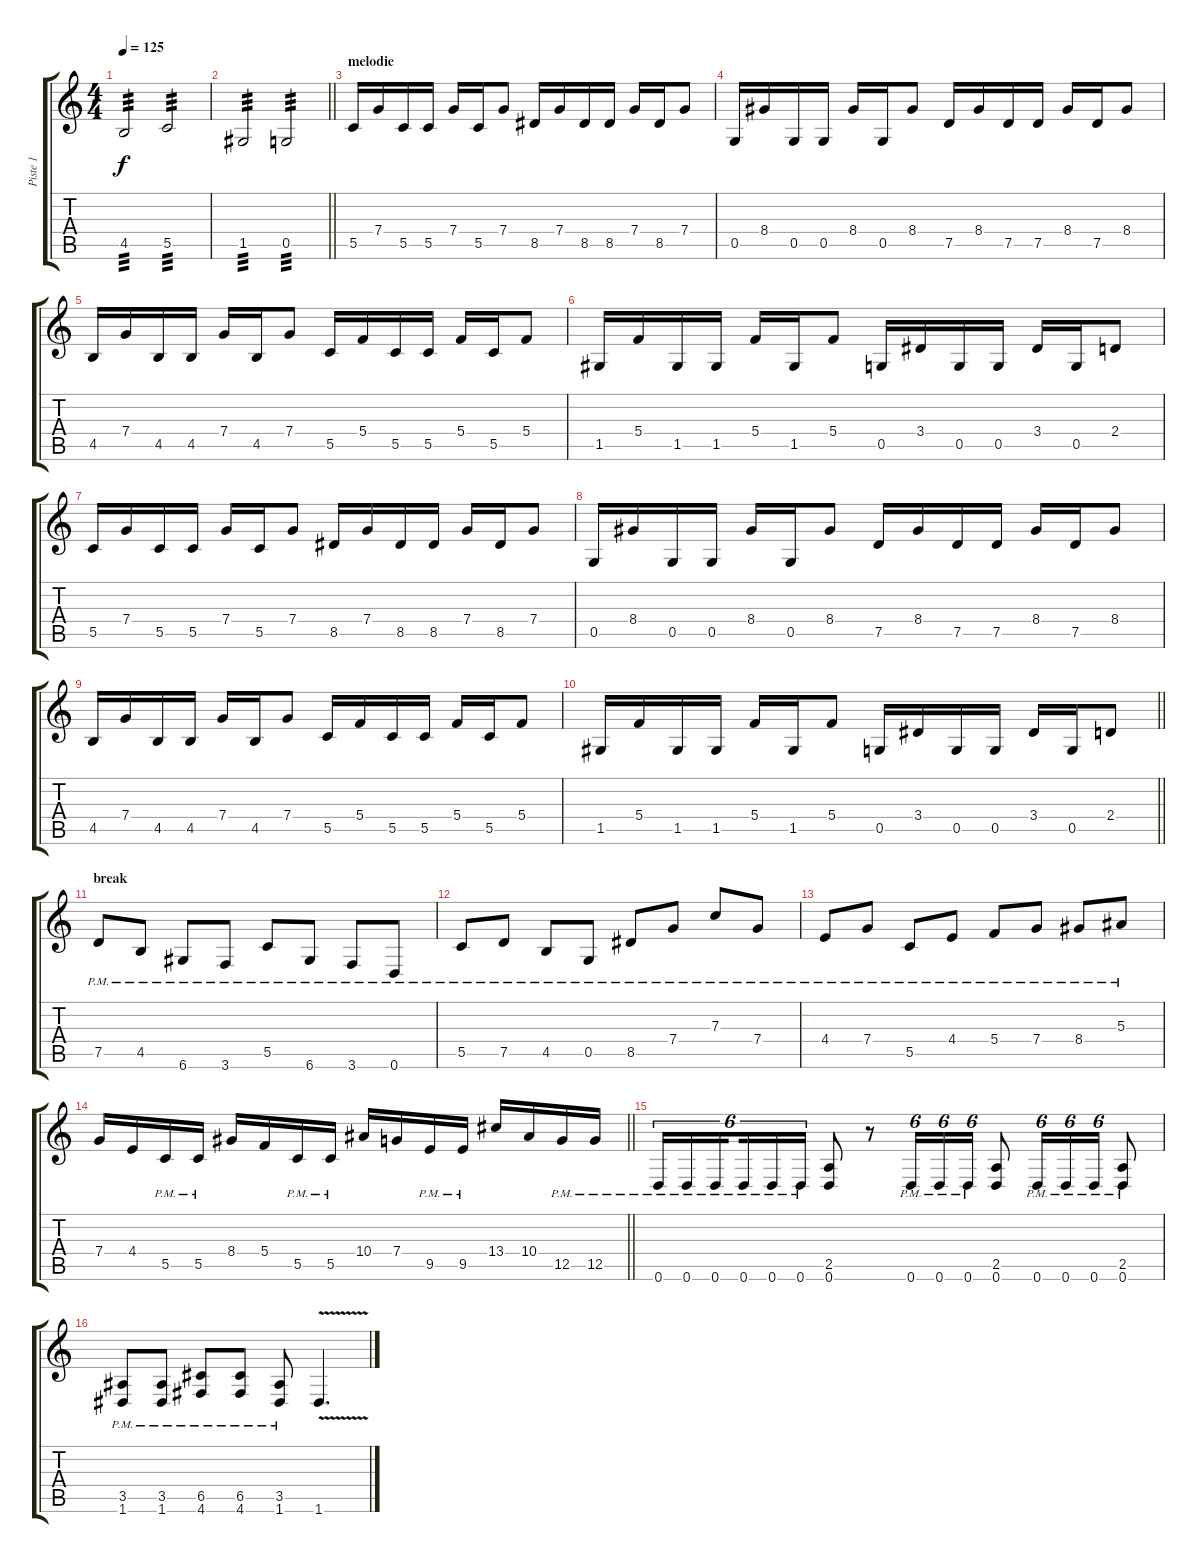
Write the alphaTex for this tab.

\track ("Piste 1" "Piste 1") {instrument distortionguitar}
\staff {score tabs}
\tuning (D4 A3 F3 C3 G2 D2) {hide}
\ts (4 4)
\tempo 125
\clef g2
\ks c
4.5.2{tp 3 dy f} 5.5.2{tp 3} |
\barLineRight lightlight
1.5.2{tp 3} 0.5.2{tp 3} |
\section ("" "melodie")
5.5.16 7.4.16 5.5.16 5.5.16 7.4.16 5.5.16 7.4.8 8.5.16 7.4.16 8.5.16 8.5.16 7.4.16 8.5.16 7.4.8 |
0.5.16 8.4.16 0.5.16 0.5.16 8.4.16 0.5.16 8.4.8 7.5.16 8.4.16 7.5.16 7.5.16 8.4.16 7.5.16 8.4.8 |
4.5.16 7.4.16 4.5.16 4.5.16 7.4.16 4.5.16 7.4.8 5.5.16 5.4.16 5.5.16 5.5.16 5.4.16 5.5.16 5.4.8 |
1.5.16 5.4.16 1.5.16 1.5.16 5.4.16 1.5.16 5.4.8 0.5.16 3.4.16 0.5.16 0.5.16 3.4.16 0.5.16 2.4.8 |
5.5.16 7.4.16 5.5.16 5.5.16 7.4.16 5.5.16 7.4.8 8.5.16 7.4.16 8.5.16 8.5.16 7.4.16 8.5.16 7.4.8 |
0.5.16 8.4.16 0.5.16 0.5.16 8.4.16 0.5.16 8.4.8 7.5.16 8.4.16 7.5.16 7.5.16 8.4.16 7.5.16 8.4.8 |
4.5.16 7.4.16 4.5.16 4.5.16 7.4.16 4.5.16 7.4.8 5.5.16 5.4.16 5.5.16 5.5.16 5.4.16 5.5.16 5.4.8 |
\barLineRight lightlight
1.5.16 5.4.16 1.5.16 1.5.16 5.4.16 1.5.16 5.4.8 0.5.16 3.4.16 0.5.16 0.5.16 3.4.16 0.5.16 2.4.8 |
\section ("" "break")
7.5{pm}.8 4.5{pm}.8 6.6{pm}.8 3.6{pm}.8 5.5{pm}.8 6.6{pm}.8 3.6{pm}.8 0.6{pm}.8 |
5.5{pm}.8 7.5{pm}.8 4.5{pm}.8 0.5{pm}.8 8.5{pm}.8 7.4{pm}.8 7.3{pm}.8 7.4{pm}.8 |
4.4{pm}.8 7.4{pm}.8 5.5{pm}.8 4.4{pm}.8 5.4{pm}.8 7.4{pm}.8 8.4{pm}.8 5.3{pm}.8 |
\barLineRight lightlight
7.4.16 4.4.16 5.5{pm}.16 5.5{pm}.16 8.4.16 5.4.16 5.5{pm}.16 5.5{pm}.16 10.4.16 7.4.16 9.5{pm}.16 9.5{pm}.16 13.4.16 10.4.16 12.5{pm}.16 12.5{pm}.16 |
0.6{pm}.16{tu (6 4)} 0.6{pm}.16{tu (6 4)} 0.6{pm}.16{tu (6 4) beam splitsecondary} 0.6{pm}.16{tu (6 4)} 0.6{pm}.16{tu (6 4)} 0.6{pm}.16{tu (6 4)} (2.5 0.6).8 r.8 0.6{pm}.16{tu (6 4)} 0.6{pm}.16{tu (6 4)} 0.6{pm}.16{tu (6 4)} (2.5 0.6).8 0.6{pm}.16{tu (6 4)} 0.6{pm}.16{tu (6 4)} 0.6{pm}.16{tu (6 4)} (2.5{pm} 0.6{pm}).8 |
(3.5{pm} 1.6{pm}).8 (3.5{pm} 1.6{pm}).8 (6.5{pm} 4.6{pm}).8 (6.5{pm} 4.6{pm}).8 (3.5{pm} 1.6{pm}).8 1.6{v}.4{d}
